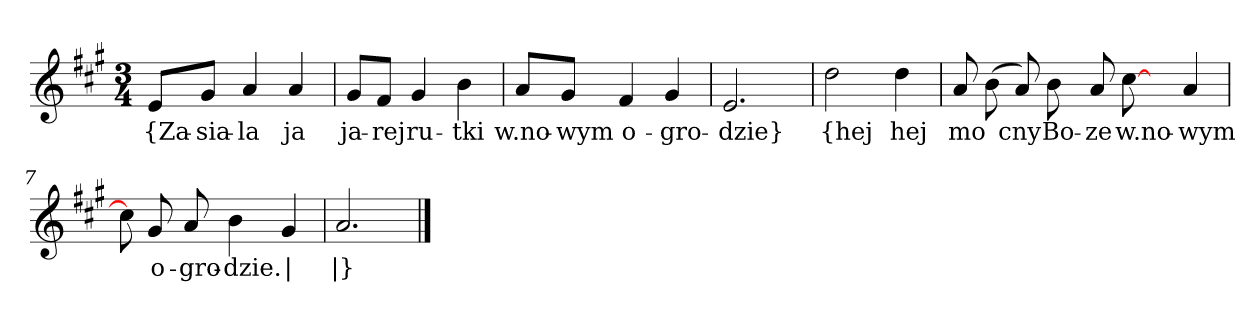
**kern	**text
*part1	*part1
*staff1	*staff1
*clefG2	*
*k[f#c#g#]	*
*A:	*
*M3/4	*
=	=
8e/L	{Za-
8g#/J	-sia-
4a	-la
4a	ja
=2	=2
8g#/L	ja-
8f#/J	-rej
4g#	ru-
4b	-tki
=3	=3
8a/L	w.no-
8g#/J	-wym
4f#	o-
4g#	-gro-
=4	=4
2.e	-dzie}
=5y	=5y
2dd	{hej
4dd	hej
=6	=6
8a	mo
(8b	--
8a)	-cny
8b	Bo-
8a	-ze
[8cc#	w.no-
8ryy	.
4a	-wym
=7	=7
8cc#]	.
8g#	o-
8a	-gro-
4b	-dzie.
4g#	|
=8	=8
2.a	|}
==	==
*-	*-
